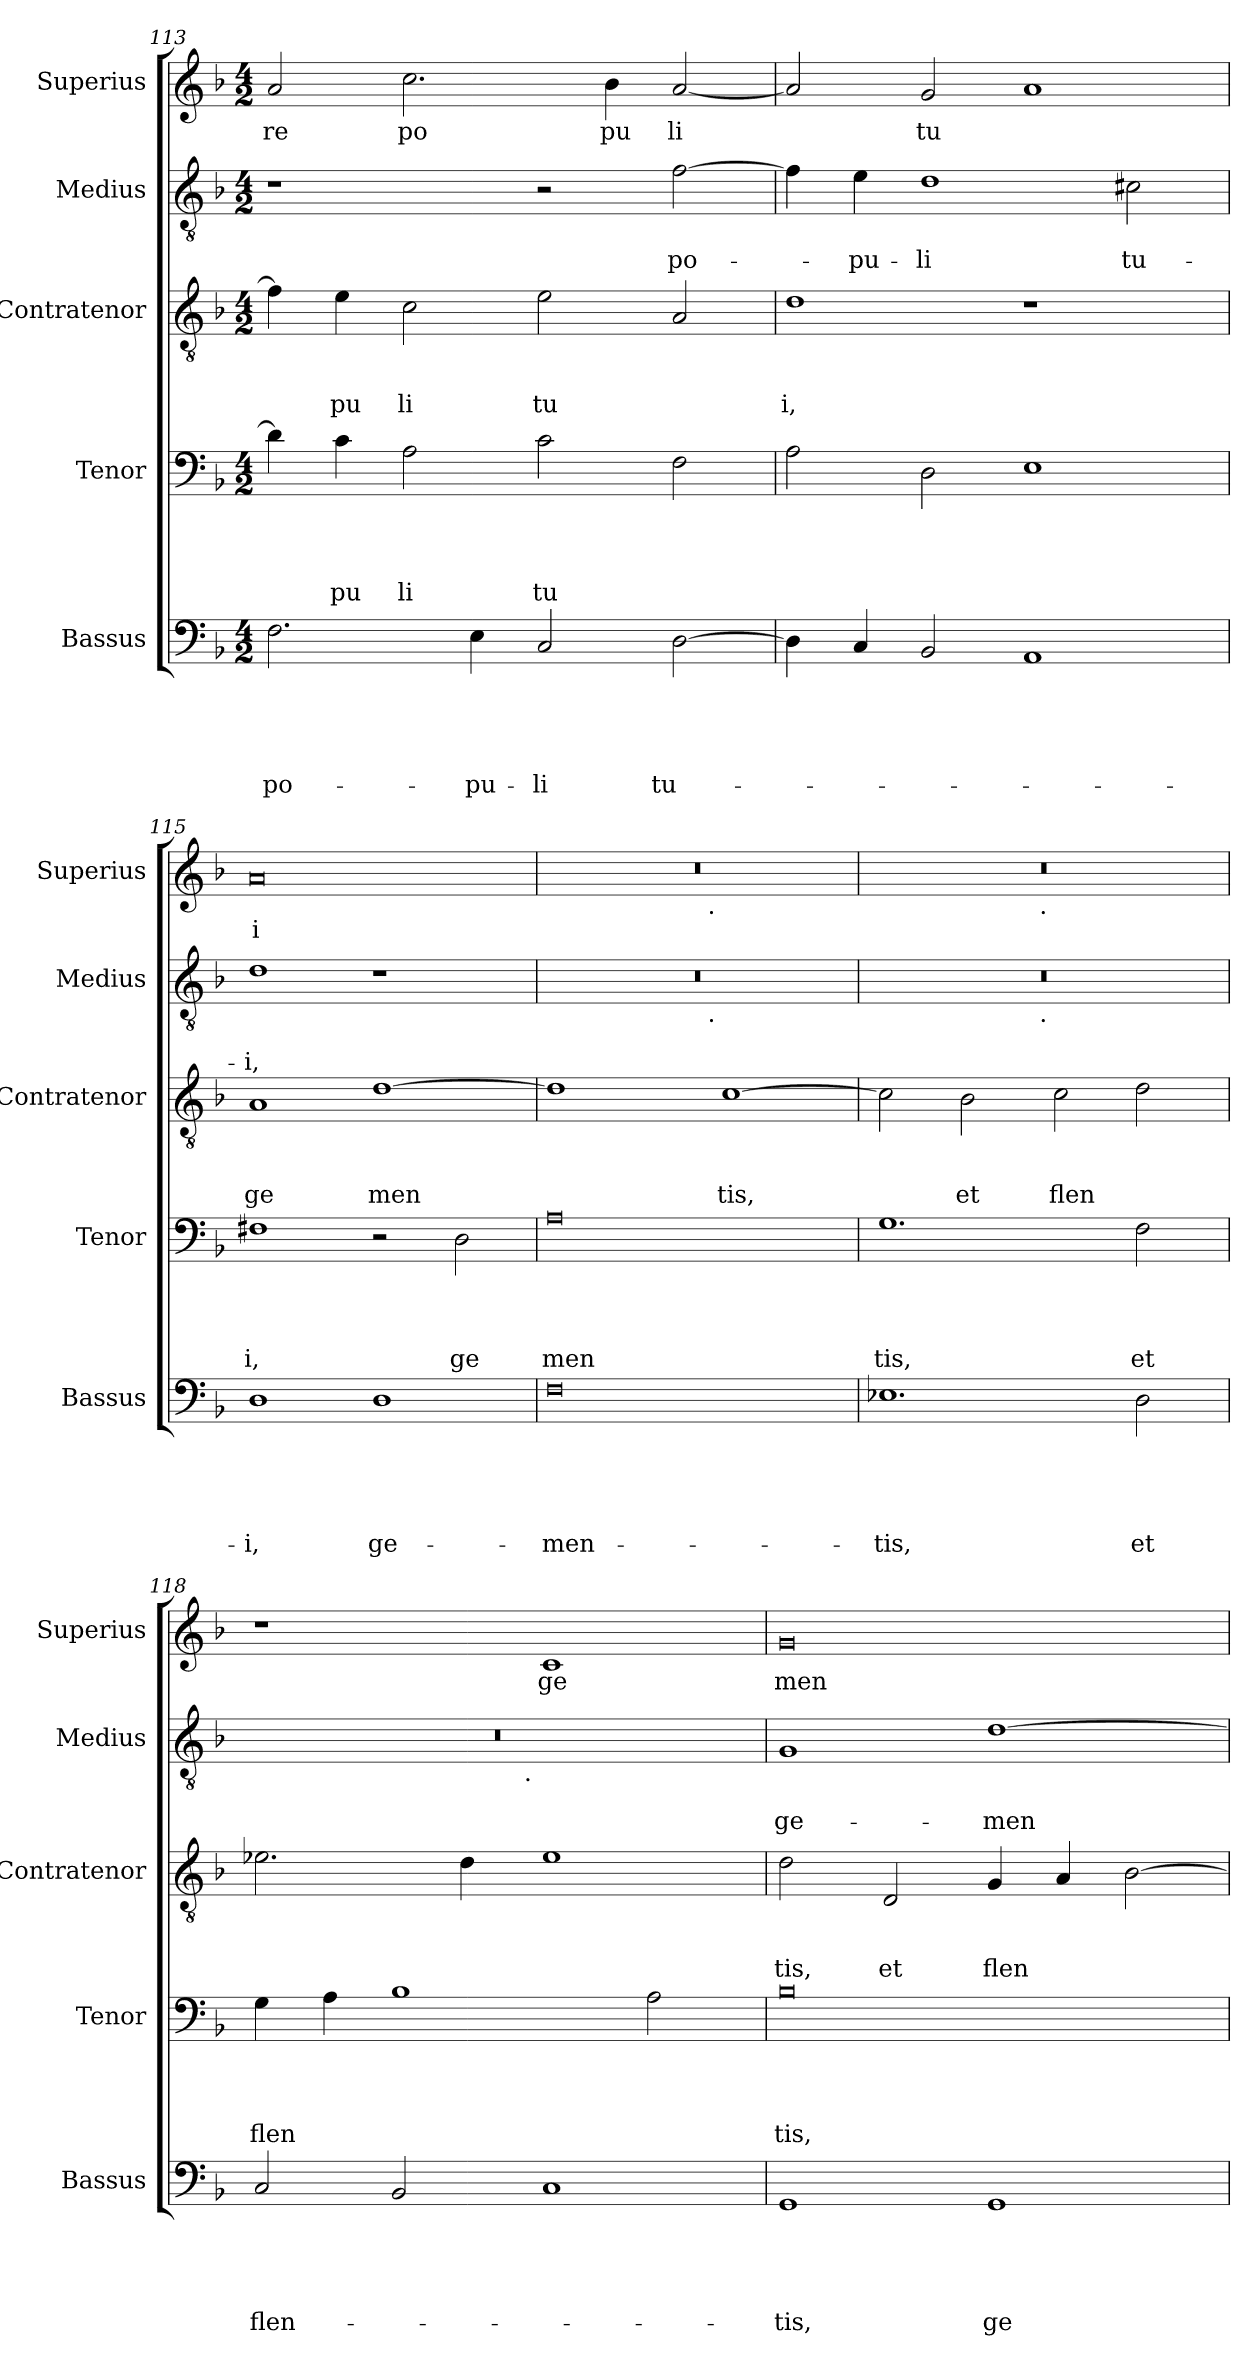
**kern	**text	**text	**text	**text	**text	**kern	**text	**text	**text	**text	**kern	**text	**text	**text	**kern	**text	**text	**kern	**text
*part5	*part5	*part5	*part5	*part5	*part5	*part4	*part4	*part4	*part4	*part4	*part3	*part3	*part3	*part3	*part2	*part2	*part2	*part1	*part1
*staff5	*staff5	*staff5	*staff5	*staff5	*staff5	*staff4	*staff4	*staff4	*staff4	*staff4	*staff3	*staff3	*staff3	*staff3	*staff2	*staff2	*staff2	*staff1	*staff1
*I"Bassus	*	*	*	*	*	*I"Tenor	*	*	*	*	*I"Contratenor	*	*	*	*I"Medius	*	*	*I"Superius	*
*I'Bassus	*	*	*	*	*	*I'Tenor	*	*	*	*	*I'Contratenor	*	*	*	*I'Medius	*	*	*I'Superius	*
*clefF4	*	*	*	*	*	*clefF4	*	*	*	*	*clefGv2	*	*	*	*clefGv2	*	*	*clefG2	*
*k[b-]	*	*	*	*	*	*k[b-]	*	*	*	*	*k[b-]	*	*	*	*k[b-]	*	*	*k[b-]	*
*F:	*	*	*	*	*	*F:	*	*	*	*	*F:	*	*	*	*F:	*	*	*F:	*
*M4/2	*	*	*	*	*	*M4/2	*	*	*	*	*M4/2	*	*	*	*M4/2	*	*	*M4/2	*
=113	=113	=113	=113	=113	=113	=113	=113	=113	=113	=113	=113	=113	=113	=113	=113	=113	=113	=113	=113
!	!	!	!	!	!LO:LY:b	!	!	!	!	!	!	!	!	!	!	!	!	!	!LO:LY:b
2.F\	.	.	.	.	po-	4d\]	.	.	.	.	4f\]	.	.	.	1r	.	.	2a/	re
!	!	!	!	!	!	!	!	!	!	!LO:LY:b	!	!	!	!LO:LY:b	!	!	!	!	!
.	.	.	.	.	.	4c\	.	.	.	pu	4e\	.	.	pu	.	.	.	.	.
!	!	!	!	!	!	!	!	!	!	!LO:LY:b	!	!	!	!LO:LY:b	!	!	!	!	!LO:LY:b
.	.	.	.	.	.	2A\	.	.	.	li	2c\	.	.	li	.	.	.	2.cc\	po
!	!	!	!	!	!LO:LY:b	!	!	!	!	!	!	!	!	!	!	!	!	!	!
4E\	.	.	.	.	-pu-	.	.	.	.	.	.	.	.	.	.	.	.	.	.
!	!	!	!	!	!LO:LY:b	!	!	!	!	!LO:LY:b	!	!	!	!LO:LY:b	!	!	!	!	!
2C/	.	.	.	.	-li	2c\	.	.	.	tu	2e\	.	.	tu	2r	.	.	.	.
!	!	!	!	!	!	!	!	!	!	!	!	!	!	!	!	!	!	!	!LO:LY:b
.	.	.	.	.	.	.	.	.	.	.	.	.	.	.	.	.	.	4b-\	pu
!	!	!	!	!	!LO:LY:b	!	!	!	!	!	!	!	!	!	!	!	!LO:LY:b	!	!LO:LY:b
[>2D\	.	.	.	.	tu-	2F\	.	.	.	.	2A/	.	.	.	[>2f\	.	po-	[<2a/	li
=114	=114	=114	=114	=114	=114	=114	=114	=114	=114	=114	=114	=114	=114	=114	=114	=114	=114	=114	=114
!	!	!	!	!	!	!	!	!	!	!	!	!	!	!LO:LY:b	!	!	!	!	!
4D\]	.	.	.	.	.	2A\	.	.	.	.	1d	.	.	i,	4f\]	.	.	2a/]	.
!	!	!	!	!	!	!	!	!	!	!	!	!	!	!	!	!	!LO:LY:b	!	!
4C/	.	.	.	.	.	.	.	.	.	.	.	.	.	.	4e\	.	-pu-	.	.
!	!	!	!	!	!	!	!	!	!	!	!	!	!	!	!	!	!LO:LY:b	!	!LO:LY:b
2BB-/	.	.	.	.	.	2D\	.	.	.	.	.	.	.	.	1d	.	-li	2g/	tu
1AA	.	.	.	.	.	1E	.	.	.	.	1r	.	.	.	.	.	.	1a	.
!	!	!	!	!	!	!	!	!	!	!	!	!	!	!	!	!	!LO:LY:b	!	!
.	.	.	.	.	.	.	.	.	.	.	.	.	.	.	2c#X\	.	tu-	.	.
=115	=115	=115	=115	=115	=115	=115	=115	=115	=115	=115	=115	=115	=115	=115	=115	=115	=115	=115	=115
!	!	!	!	!	!LO:LY:b	!	!	!	!	!LO:LY:b	!	!	!	!LO:LY:b	!	!	!LO:LY:b	!	!LO:LY:b
1D	.	.	.	.	-i,	1F#X	.	.	.	i,	1A	.	.	ge	1d	.	-i,	0a	i
!	!	!	!	!	!LO:LY:b	!	!	!	!	!	!	!	!	!LO:LY:b	!	!	!	!	!
1D	.	.	.	.	ge-	2r	.	.	.	.	[>1d	.	.	men	1r	.	.	.	.
!	!	!	!	!	!	!	!	!	!	!LO:LY:b	!	!	!	!	!	!	!	!	!
.	.	.	.	.	.	2D\	.	.	.	ge	.	.	.	.	.	.	.	.	.
=116	=116	=116	=116	=116	=116	=116	=116	=116	=116	=116	=116	=116	=116	=116	=116	=116	=116	=116	=116
!	!	!	!	!	!LO:LY:b	!	!	!	!	!LO:LY:b	!	!	!	!	!	!	!	!	!
*	*	*	*	*	*	*	*	*	*	*	*	*	*	*	*^	*	*	*^	*
0F	.	.	.	.	-men-	0A	.	.	.	men	1d]	.	.	.	0r	2ryy	.	.	0r	2ryy	.
.	.	.	.	.	.	.	.	.	.	.	.	.	.	.	.	4...ryy	.	.	.	4...ryy	.
!	!	!	!	!	!	!	!	!	!	!	!	!	!	!	!	!	!	!	!	!LO:TX:b:t=.	!
!	!	!	!	!	!	!	!	!	!	!	!	!	!	!	!	!LO:TX:b:t=.	!	!	!	!	!
.	.	.	.	.	.	.	.	.	.	.	.	.	.	.	.	1ryy	.	.	.	1ryy	.
!	!	!	!	!	!	!	!	!	!	!	!	!	!	!LO:LY:b	!	!	!	!	!	!	!
.	.	.	.	.	.	.	.	.	.	.	[>1c	.	.	tis,	.	.	.	.	.	.	.
.	.	.	.	.	.	.	.	.	.	.	.	.	.	.	.	32ryy	.	.	.	32ryy	.
=117	=117	=117	=117	=117	=117	=117	=117	=117	=117	=117	=117	=117	=117	=117	=117	=117	=117	=117	=117	=117	=117
!	!	!	!	!	!LO:LY:b	!	!	!	!	!LO:LY:b	!	!	!	!	!	!	!	!	!	!	!
1.E-X	.	.	.	.	-tis,	1.G	.	.	.	tis,	2c\]	.	.	.	0r	2ryy	.	.	0r	2ryy	.
!	!	!	!	!	!	!	!	!	!	!	!	!	!	!LO:LY:b	!	!	!	!	!	!	!
.	.	.	.	.	.	.	.	.	.	.	2B-\	.	.	et	.	4...ryy	.	.	.	4...ryy	.
!	!	!	!	!	!	!	!	!	!	!	!	!	!	!	!	!	!	!	!	!LO:TX:b:t=.	!
!	!	!	!	!	!	!	!	!	!	!	!	!	!	!	!	!LO:TX:b:t=.	!	!	!	!	!
.	.	.	.	.	.	.	.	.	.	.	.	.	.	.	.	1ryy	.	.	.	1ryy	.
!	!	!	!	!	!	!	!	!	!	!	!	!	!	!LO:LY:b	!	!	!	!	!	!	!
.	.	.	.	.	.	.	.	.	.	.	2c\	.	.	flen	.	.	.	.	.	.	.
!	!	!	!	!	!LO:LY:b	!	!	!	!	!LO:LY:b	!	!	!	!	!	!	!	!	!	!	!
2D\	.	.	.	.	et	2F\	.	.	.	et	2d\	.	.	.	.	.	.	.	.	.	.
.	.	.	.	.	.	.	.	.	.	.	.	.	.	.	.	32ryy	.	.	.	32ryy	.
=118	=118	=118	=118	=118	=118	=118	=118	=118	=118	=118	=118	=118	=118	=118	=118	=118	=118	=118	=118	=118	=118
!	!	!	!	!	!LO:LY:b	!	!	!	!	!LO:LY:b	!	!	!	!	!	!	!	!	!	!	!
*	*	*	*	*	*	*	*	*	*	*	*	*	*	*	*	*	*	*	*v	*v	*
2C/	.	.	.	.	flen-	4G\	.	.	.	flen	2.e-X\	.	.	.	0r	2ryy	.	.	1r	.
.	.	.	.	.	.	4A\	.	.	.	.	.	.	.	.	.	.	.	.	.	.
2BB-/	.	.	.	.	.	1B-	.	.	.	.	.	.	.	.	.	4...ryy	.	.	.	.
.	.	.	.	.	.	.	.	.	.	.	4d\	.	.	.	.	.	.	.	.	.
!	!	!	!	!	!	!	!	!	!	!	!	!	!	!	!	!LO:TX:b:t=.	!	!	!	!
.	.	.	.	.	.	.	.	.	.	.	.	.	.	.	.	1ryy	.	.	.	.
!	!	!	!	!	!	!	!	!	!	!	!	!	!	!	!	!	!	!	!	!LO:LY:b
1C	.	.	.	.	.	.	.	.	.	.	1e-	.	.	.	.	.	.	.	1c	ge
.	.	.	.	.	.	2A\	.	.	.	.	.	.	.	.	.	.	.	.	.	.
.	.	.	.	.	.	.	.	.	.	.	.	.	.	.	.	32ryy	.	.	.	.
=119	=119	=119	=119	=119	=119	=119	=119	=119	=119	=119	=119	=119	=119	=119	=119	=119	=119	=119	=119	=119
!	!	!	!	!	!LO:LY:b	!	!	!	!	!LO:LY:b	!	!	!	!LO:LY:b	!	!	!	!LO:LY:b	!	!LO:LY:b
*	*	*	*	*	*	*	*	*	*	*	*	*	*	*	*v	*v	*	*	*	*
1GG	.	.	.	.	-tis,	0B-	.	.	.	tis,	2d\	.	.	tis,	1G	.	ge-	0g	men
!	!	!	!	!	!	!	!	!	!	!	!	!	!	!LO:LY:b	!	!	!	!	!
.	.	.	.	.	.	.	.	.	.	.	2D/	.	.	et	.	.	.	.	.
!	!	!	!	!	!LO:LY:b	!	!	!	!	!	!	!	!	!LO:LY:b	!	!	!LO:LY:b	!	!
1GG	.	.	.	.	ge-	.	.	.	.	.	4G/	.	.	flen	[<1d	.	-men-	.	.
.	.	.	.	.	.	.	.	.	.	.	4A/	.	.	.	.	.	.	.	.
.	.	.	.	.	.	.	.	.	.	.	[<2B-\	.	.	.	.	.	.	.	.
=	=	=	=	=	=	=	=	=	=	=	=	=	=	=	=	=	=	=	=
*-	*-	*-	*-	*-	*-	*-	*-	*-	*-	*-	*-	*-	*-	*-	*-	*-	*-	*-	*-
